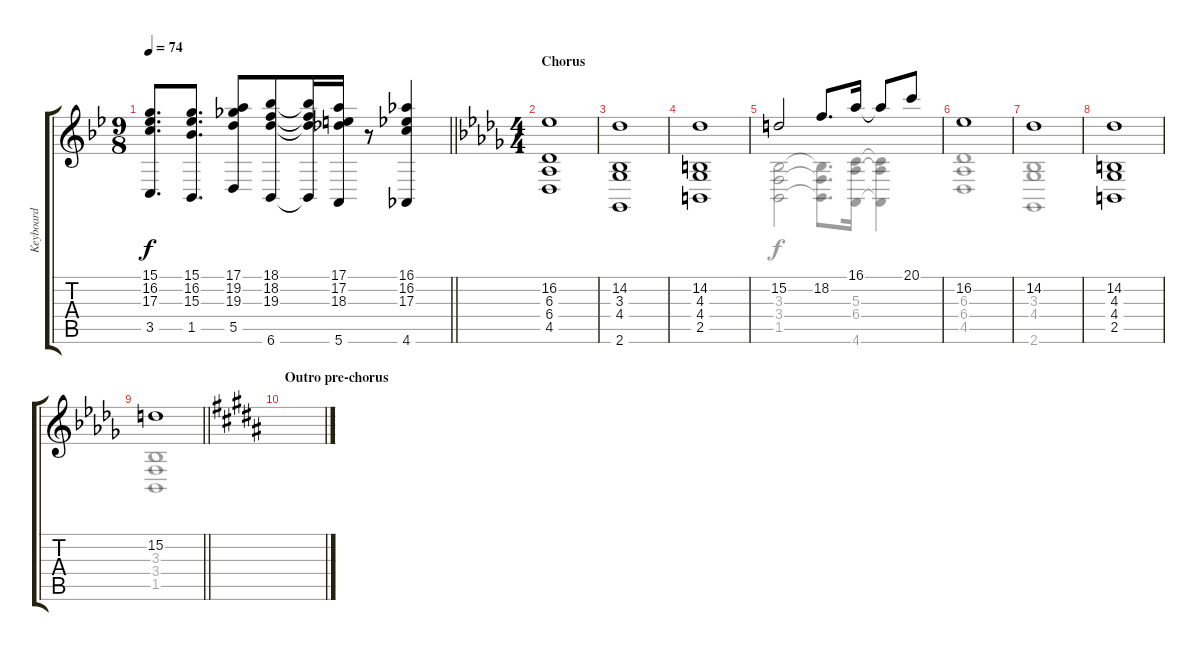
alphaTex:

\track ("Keyboard" "Keyboard") {instrument stringensemble1}
\staff {score tabs}
\tuning (E4 B3 G3 D3 A2 E2) {hide}
\voice
\ts (9 8)
\tempo 74
\clef g2
\barLineRight lightlight
\ks gminor
(15.1 16.2 17.3 3.5).8{d dy f} (15.1 16.2 15.3 1.5).8{d} (17.1 19.2 19.3 5.5).8 (18.1 18.2 19.3 6.6).8 (18.1{t} 18.2{t} 19.3{t} 6.6{t}).16 (17.1 17.2 18.3 5.6).16 r.8 (16.1 16.2 17.3 4.6).4 |
\ts (4 4)
\section ("" "Chorus")
\ks db
(16.2 6.3 6.4 4.5).1 |
(14.2 3.3 4.4 2.6).1 |
(14.2 4.3 4.4 2.5).1 |
15.2.2 18.2.8{d} 16.1.16 16.1{t}.8 20.1.8 |
16.2.1 |
14.2.1 |
(14.2 4.3 4.4 2.5).1 |
\barLineRight lightlight
15.2.1 |
\section ("" "Outro pre-chorus")
\ks g#minor
|
|
|
|
|
|
\voice
\clef g2
\ottava regular
\simile none
\barLineRight lightlight
\ks gminor
|
\ks db
|
|
|
(3.3 3.4 1.5).2 (3.3{t} 3.4{t} 1.5{t}).8{d} (5.3 6.4 4.6).16 (5.3{t} 6.4{t} 4.6{t}).4 |
(6.3 6.4 4.5).1 |
(3.3 4.4 2.6).1 |
|
\barLineRight lightlight
(3.3 3.4 1.5).1 |
\ks g#minor
|
|
|
|
|
|
